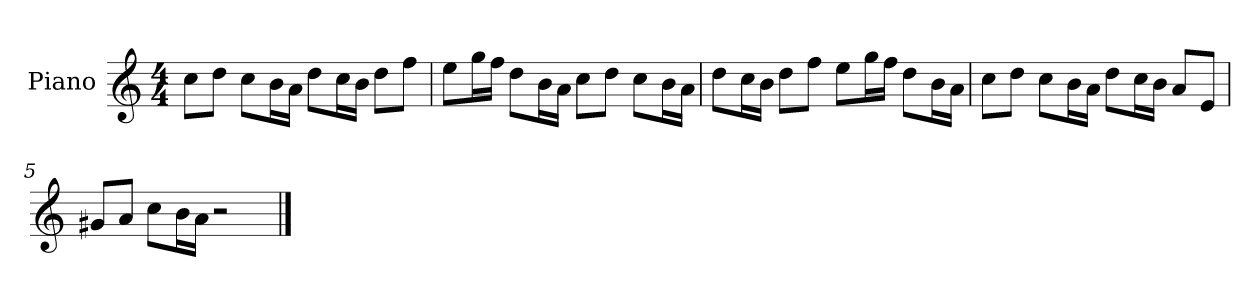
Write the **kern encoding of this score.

**kern
*part1
*staff1
*I"Piano
*I'P-no
*clefG2
*k[]
*M4/4
*MM90
=1
8cc\L
8dd\J
8cc\L
16b\L
16a\JJ
8dd\L
16cc\L
16b\JJ
8dd\L
8ff\J
=2
8ee\L
16gg\L
16ff\JJ
8dd\L
16b\L
16a\JJ
8cc\L
8dd\J
8cc\L
16b\L
16a\JJ
=3
8dd\L
16cc\L
16b\JJ
8dd\L
8ff\J
8ee\L
16gg\L
16ff\JJ
8dd\L
16b\L
16a\JJ
=4
8cc\L
8dd\J
8cc\L
16b\L
16a\JJ
8dd\L
16cc\L
16b\JJ
8a/L
8e/J
!!LO:LB:g=z
=5
8g#X/L
8a/J
8cc\L
16b\L
16a\JJ
2r
==
*-
